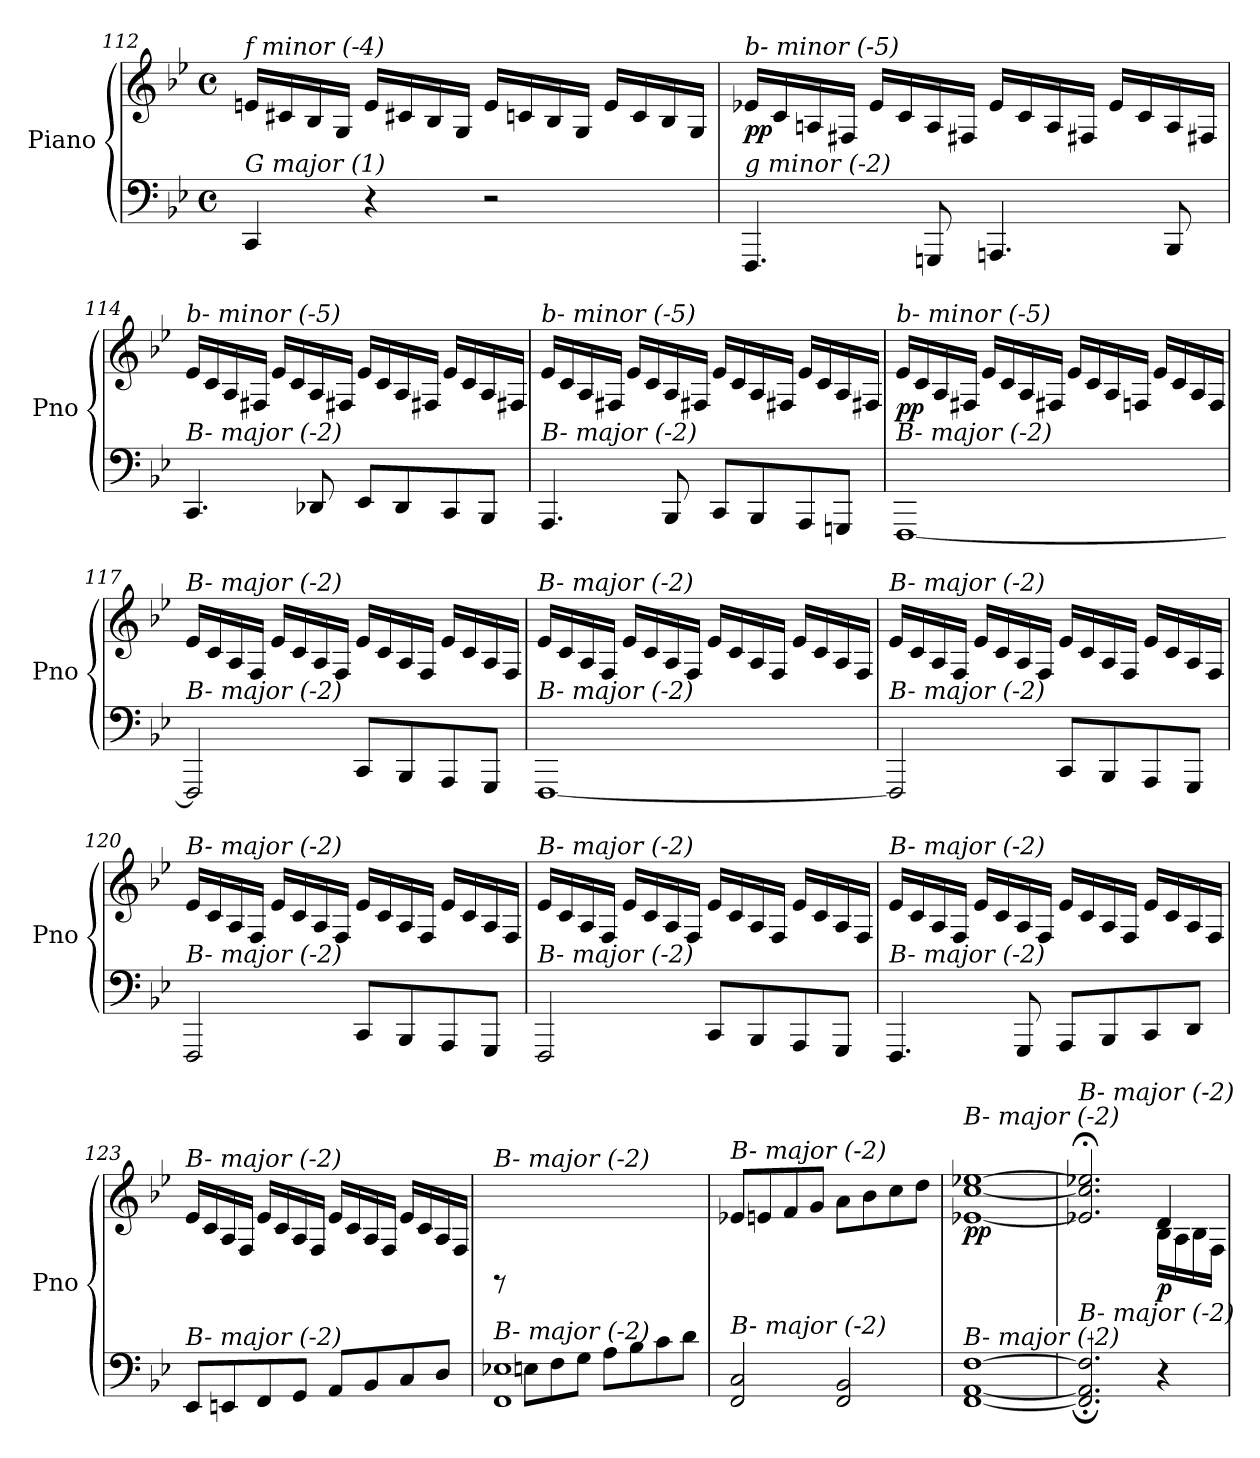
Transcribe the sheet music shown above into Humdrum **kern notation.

**kern	**kern	**dynam
*part1	*part1	*part1
*staff2	*staff1	*staff1/2
*I"Piano	*	*
*I'Pno	*	*
!!LO:PB:g=z
*clefF4	*clefG2	*
*k[b-e-]	*k[b-e-]	*
*M4/4	*M4/4	*
*met(c)	*met(c)	*
=112	=112	=112
!	!LO:TX:i:t=f minor (-4)	!
!LO:TX:i:t=G major (1)	!	!
4CC/	16en/LL	.
.	16c#Xi/	.
.	16B-/	.
.	16G/JJ	.
4r	16e/LL	.
.	16c#Xi/	.
.	16B-/	.
.	16G/JJ	.
2r	16e/LL	.
.	16c/	.
.	16B-/	.
.	16G/JJ	.
.	16e/LL	.
.	16c/	.
.	16B-/	.
.	16G/JJ	.
!!LO:LB:g=z
=113	=113	=113
!	!LO:TX:i:t=b- minor (-5)	!
!LO:TX:i:t=g minor (-2)	!	!
!	!	!LO:DY:b
4.FFF/	16e-X/LL	pp
.	16c/	.
.	16An/	.
.	16F#Xi/JJ	.
.	16e-/LL	.
.	16c/	.
8GGGn/	16A/	.
.	16F#Xi/JJ	.
4.AAAn/	16e-/LL	.
.	16c/	.
.	16A/	.
.	16F#Xi/JJ	.
.	16e-/LL	.
.	16c/	.
8BBB-/	16A/	.
.	16F#Xi/JJ	.
=114	=114	=114
!	!LO:TX:i:t=b- minor (-5)	!
!LO:TX:i:t=B- major (-2)	!	!
4.CC/	16e-/LL	.
.	16c/	.
.	16A/	.
.	16F#Xi/JJ	.
.	16e-/LL	.
.	16c/	.
8DD-Xj/	16A/	.
.	16F#Xi/JJ	.
8EE-/L	16e-/LL	.
.	16c/	.
8DD-j/	16A/	.
.	16F#Xi/JJ	.
8CC/	16e-/LL	.
.	16c/	.
8BBB-/J	16A/	.
.	16F#Xi/JJ	.
!!LO:LB:g=z
=115	=115	=115
!	!LO:TX:i:t=b- minor (-5)	!
!LO:TX:i:t=B- major (-2)	!	!
4.AAA/	16e-/LL	.
.	16c/	.
.	16A/	.
.	16F#Xi/JJ	.
.	16e-/LL	.
.	16c/	.
8BBB-/	16A/	.
.	16F#Xi/JJ	.
8CC/L	16e-/LL	.
.	16c/	.
8BBB-/	16A/	.
.	16F#Xi/JJ	.
8AAA/	16e-/LL	.
.	16c/	.
8GGGn/J	16A/	.
.	16F#Xi/JJ	.
!!LO:LB:g=z
=116	=116	=116
!	!LO:TX:i:t=b- minor (-5)	!
!LO:TX:i:t=B- major (-2)	!	!
!	!	!LO:DY:b
[1FFF	16e-/LL	pp
.	16c/	.
.	16A/	.
.	16F#Xi/JJ	.
.	16e-/LL	.
.	16c/	.
.	16A/	.
.	16F#Xi/JJ	.
.	16e-/LL	.
.	16c/	.
.	16A/	.
.	16F/JJ	.
.	16e-/LL	.
.	16c/	.
.	16A/	.
.	16F/JJ	.
=117	=117	=117
!	!LO:TX:i:t=B- major (-2)	!
!LO:TX:i:t=B- major (-2)	!	!
2FFF/]	16e-/LL	.
.	16c/	.
.	16A/	.
.	16F/JJ	.
.	16e-/LL	.
.	16c/	.
.	16A/	.
.	16F/JJ	.
8CC/L	16e-/LL	.
.	16c/	.
8BBB-/	16A/	.
.	16F/JJ	.
8AAA/	16e-/LL	.
.	16c/	.
8GGG/J	16A/	.
.	16F/JJ	.
!!LO:LB:g=z
=118	=118	=118
!	!LO:TX:i:t=B- major (-2)	!
!LO:TX:i:t=B- major (-2)	!	!
[1FFF	16e-/LL	.
.	16c/	.
.	16A/	.
.	16F/JJ	.
.	16e-/LL	.
.	16c/	.
.	16A/	.
.	16F/JJ	.
.	16e-/LL	.
.	16c/	.
.	16A/	.
.	16F/JJ	.
.	16e-/LL	.
.	16c/	.
.	16A/	.
.	16F/JJ	.
!!LO:LB:g=z
=119	=119	=119
!	!LO:TX:i:t=B- major (-2)	!
!LO:TX:i:t=B- major (-2)	!	!
2FFF/]	16e-/LL	.
.	16c/	.
.	16A/	.
.	16F/JJ	.
.	16e-/LL	.
.	16c/	.
.	16A/	.
.	16F/JJ	.
8CC/L	16e-/LL	.
.	16c/	.
8BBB-/	16A/	.
.	16F/JJ	.
8AAA/	16e-/LL	.
.	16c/	.
8GGG/J	16A/	.
.	16F/JJ	.
=120	=120	=120
!	!LO:TX:i:t=B- major (-2)	!
!LO:TX:i:t=B- major (-2)	!	!
!	!	!LO:DY:b
2FFF/	16e-/LL	other-dynamics
.	16c/	.
.	16A/	.
.	16F/JJ	.
.	16e-/LL	.
.	16c/	.
.	16A/	.
.	16F/JJ	.
8CC/L	16e-/LL	.
.	16c/	.
8BBB-/	16A/	.
.	16F/JJ	.
8AAA/	16e-/LL	.
.	16c/	.
8GGG/J	16A/	.
.	16F/JJ	.
!!LO:PB:g=z
=121	=121	=121
!	!LO:TX:i:t=B- major (-2)	!
!LO:TX:i:t=B- major (-2)	!	!
2FFF/	16e-/LL	.
.	16c/	.
.	16A/	.
.	16F/JJ	.
.	16e-/LL	.
.	16c/	.
.	16A/	.
.	16F/JJ	.
8CC/L	16e-/LL	.
.	16c/	.
8BBB-/	16A/	.
.	16F/JJ	.
8AAA/	16e-/LL	.
.	16c/	.
8GGG/J	16A/	.
.	16F/JJ	.
!!LO:LB:g=z
=122	=122	=122
!	!LO:TX:i:t=B- major (-2)	!
!LO:TX:i:t=B- major (-2)	!	!
4.FFF/	16e-/LL	.
.	16c/	.
.	16A/	.
.	16F/JJ	.
.	16e-/LL	.
.	16c/	.
8GGG/	16A/	.
.	16F/JJ	.
8AAA/L	16e-/LL	.
.	16c/	.
8BBB-/	16A/	.
.	16F/JJ	.
8CC/	16e-/LL	.
.	16c/	.
8DD/J	16A/	.
.	16F/JJ	.
=123	=123	=123
!	!LO:TX:i:t=B- major (-2)	!
!LO:TX:i:t=B- major (-2)	!	!
8EE-/L	16e-/LL	.
.	16c/	.
8EEn/	16A/	.
.	16F/JJ	.
8FF/	16e-/LL	.
.	16c/	.
8GG/J	16A/	.
.	16F/JJ	.
8AA/L	16e-/LL	.
.	16c/	.
8BB-/	16A/	.
.	16F/JJ	.
8C/	16e-/LL	.
.	16c/	.
8D/J	16A/	.
.	16F/JJ	.
!!LO:LB:g=z
=124	=124	=124
*^	*	*
!	!	!LO:TX:i:t=B- major (-2)	!
!LO:TX:i:t=B- major (-2)	!	!	!
!	!	!	!LO:DY:b
8ryy	1FF 1E-X	8rGG	other-dynamics
(>8En\L	.	2..ryy	.
8F\	.	.	.
8G\J	.	.	.
8A\L	.	.	.
8B-\	.	.	.
8c\	.	.	.
8d\J	.	.	.
*v	*v	*	*
!!LO:LB:g=z
=125	=125	=125
!	!LO:TX:i:t=B- major (-2)	!
!LO:TX:i:t=B- major (-2)	!	!
2FF/ 2C/	8e-X/L	.
.	8en/	.
.	8f/	.
.	8g/J	.
2FF/ 2BB-/	8a\L	.
.	8b-\	.
.	8cc\	.
.	8dd\J)	.
=126	=126	=126
!	!LO:TX:i:t=B- major (-2)	!
!LO:TX:i:t=B- major (-2)	!	!
!	!	!LO:DY:b
[1FF [1AA [1F	[1e-X [1cc [1ee-X	pp
=127	=127	=127
*^	*^	*
!	!	!LO:TX:i:t=B- major (-2)	!	!
!LO:TX:i:t=B- major (-2)	!	!	!	!
2.ryy	2.FF/];< 2.AA/];< 2.F/];<	2.e-X/];< 2.cc/];< 2.ee-X/];<	2.ryy	.
!	!	!	!	!LO:DY:b
4ryy	4r	4d/	16B-\LL	p
.	.	.	16A\	.
.	.	.	16B-\	.
.	.	.	16F\JJ	.
*v	*v	*	*	*
*	*v	*v	*
=	=	=
*-	*-	*-
